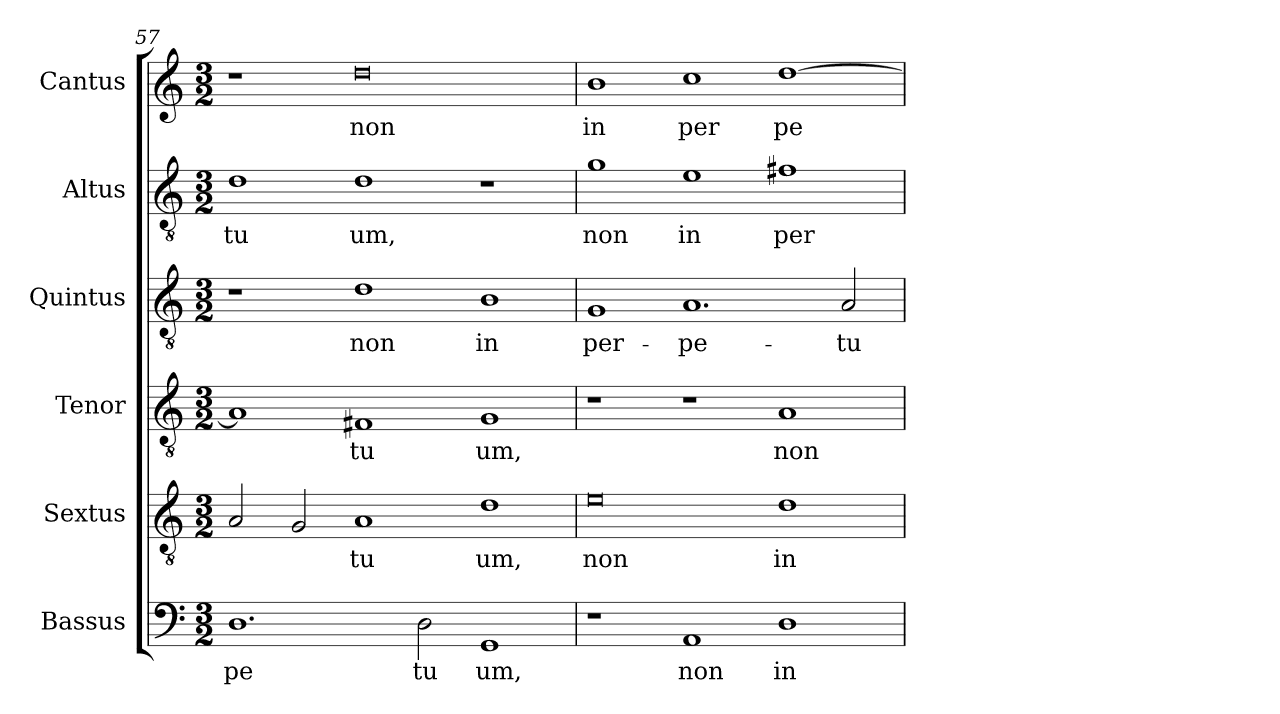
**kern	**text	**kern	**text	**kern	**text	**kern	**text	**kern	**text	**kern	**text
*part6	*part6	*part5	*part5	*part4	*part4	*part3	*part3	*part2	*part2	*part1	*part1
*staff6	*staff6	*staff5	*staff5	*staff4	*staff4	*staff3	*staff3	*staff2	*staff2	*staff1	*staff1
*I"Bassus	*	*I"Sextus	*	*I"Tenor	*	*I"Quintus	*	*I"Altus	*	*I"Cantus	*
*clefF4	*	*clefGv2	*	*clefGv2	*	*clefGv2	*	*clefGv2	*	*clefG2	*
*M3/2	*	*M3/2	*	*M3/2	*	*M3/2	*	*M3/2	*	*M3/2	*
=57	=57	=57	=57	=57	=57	=57	=57	=57	=57	=57	=57
!	!LO:LY:b:cj	!	!	!	!	!	!	!	!LO:LY:b:cj	!	!
1.D	pe	2A/	.	1A]	.	1r	.	1d	tu	1r	.
.	.	2G/	.	.	.	.	.	.	.	.	.
!	!	!	!LO:LY:b:cj	!	!LO:LY:b:cj	!	!LO:LY:b:cj	!	!LO:LY:b:cj	!	!LO:LY:b:cj
.	.	1A	tu	1F#X	tu	1d	non	1d	um,	0dd	non
!	!LO:LY:b:cj	!	!	!	!	!	!	!	!	!	!
2D\	tu	.	.	.	.	.	.	.	.	.	.
!	!LO:LY:b:cj	!	!LO:LY:b:cj	!	!LO:LY:b:cj	!	!LO:LY:b:cj	!	!	!	!
1GG	um,	1d	um,	1G	um,	1B	in	1r	.	.	.
=58	=58	=58	=58	=58	=58	=58	=58	=58	=58	=58	=58
!	!	!	!LO:LY:b:cj	!	!	!	!LO:LY:b:cj	!	!LO:LY:b:cj	!	!LO:LY:b:cj
1r	.	0e	non	1r	.	1G	per-	1g	non	1b	in
!	!LO:LY:b:cj	!	!	!	!	!	!LO:LY:b:cj	!	!LO:LY:b:cj	!	!LO:LY:b:cj
1AA	non	.	.	1r	.	1.A	-pe-	1e	in	1cc	per
!	!LO:LY:b:cj	!	!LO:LY:b:cj	!	!LO:LY:b:cj	!	!	!	!LO:LY:b:cj	!	!LO:LY:b:cj
1D	in	1d	in	1A	non	.	.	1f#X	per	[>1dd	pe
!	!	!	!	!	!	!	!LO:LY:b:cj	!	!	!	!
.	.	.	.	.	.	2A/	-tu-	.	.	.	.
=	=	=	=	=	=	=	=	=	=	=	=
*-	*-	*-	*-	*-	*-	*-	*-	*-	*-	*-	*-
